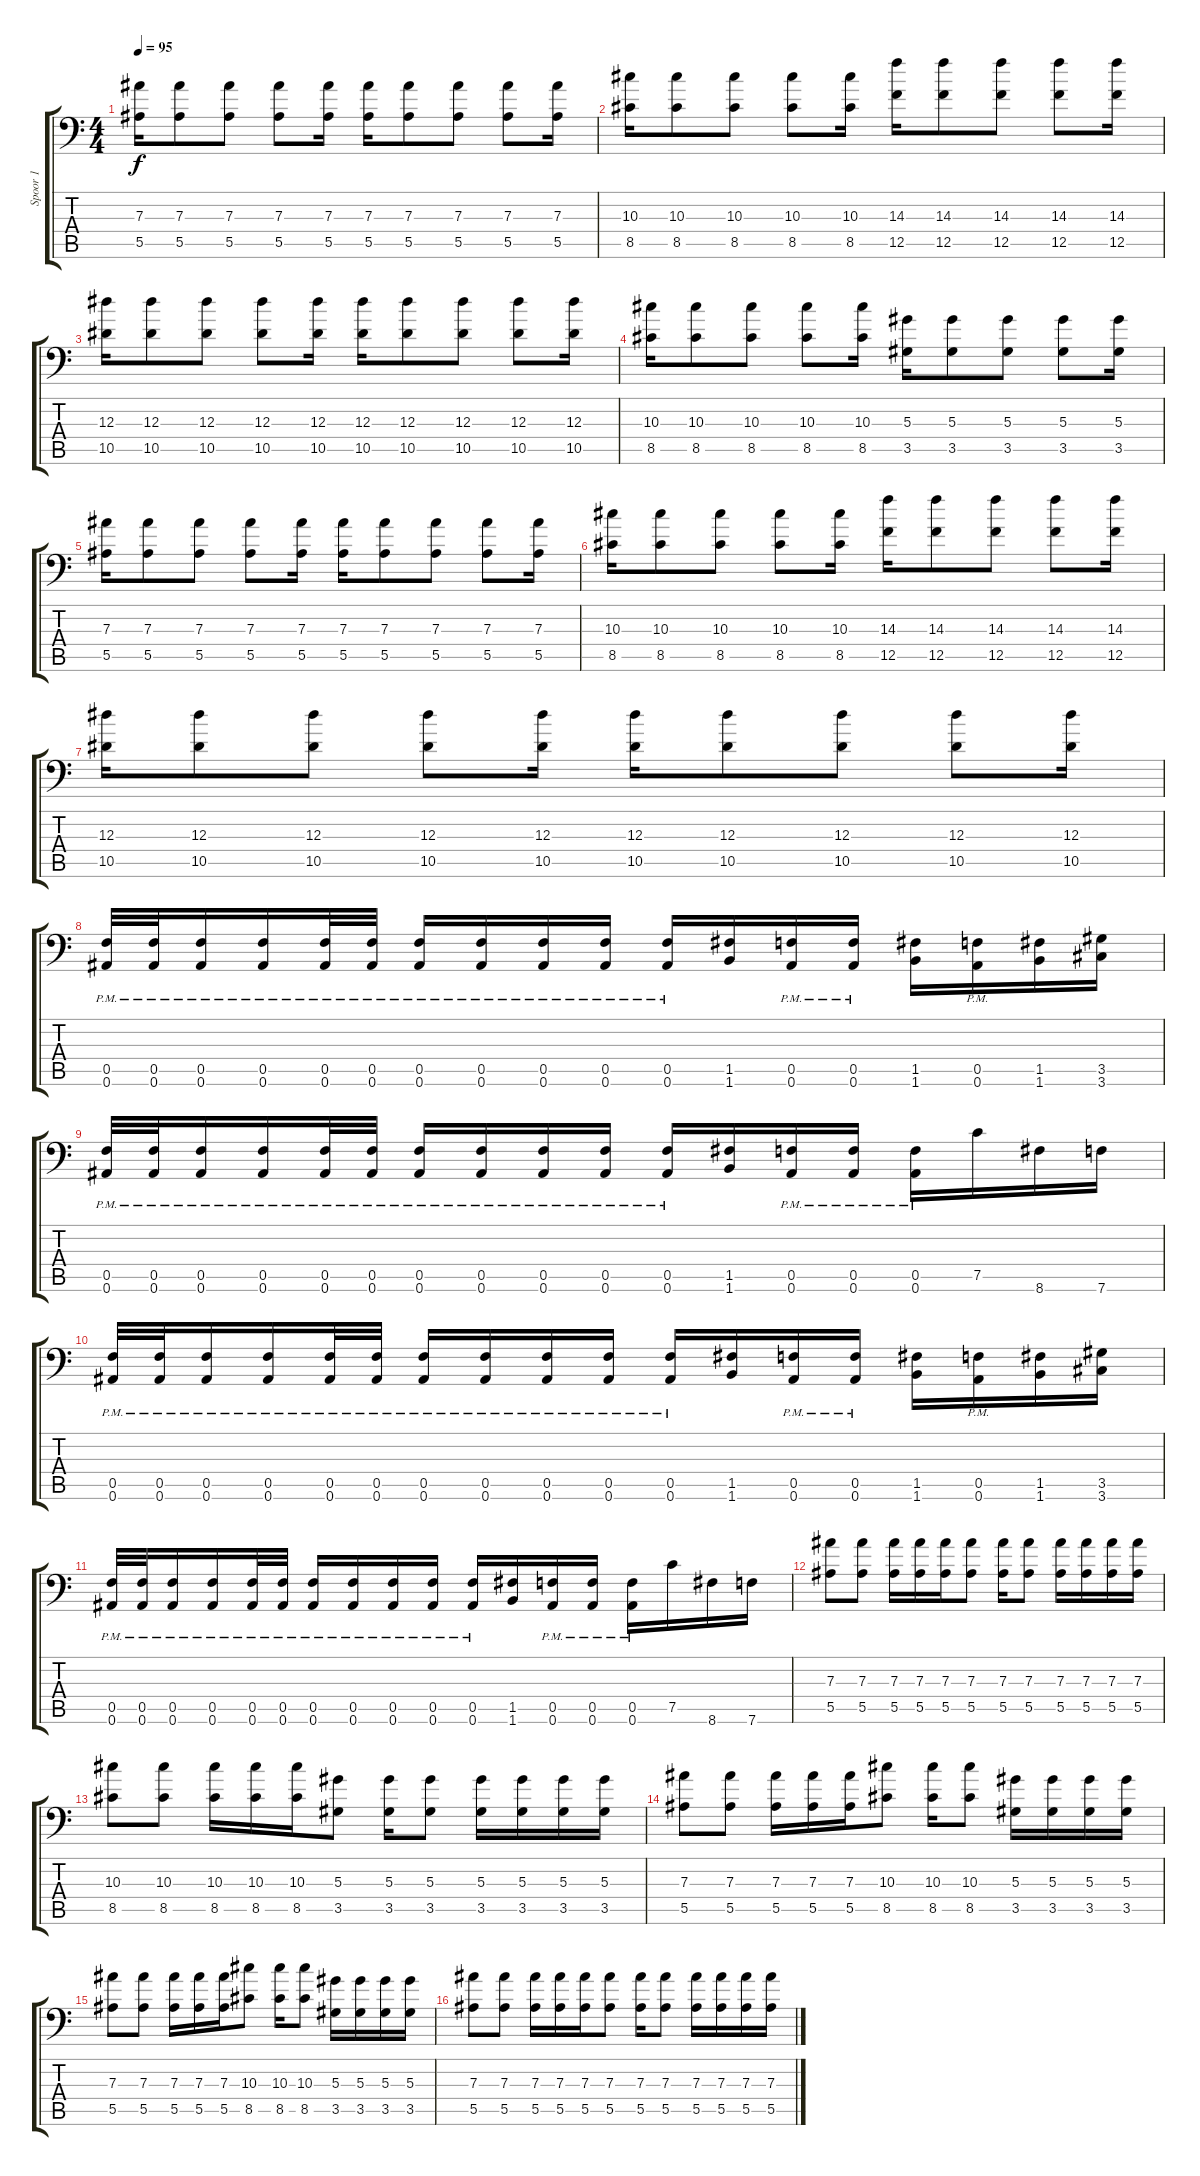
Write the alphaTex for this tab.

\track ("Spoor 1" "Spoor 1") {instrument distortionguitar}
\staff {score tabs}
\tuning (C4 G3 Eb3 Bb2 F2 Bb1) {hide}
\ts (4 4)
\tempo 95
\clef f4
\ks c
(7.3 5.5).16{dy f} (7.3 5.5).8 (7.3 5.5).8 (7.3 5.5).8 (7.3 5.5).16 (7.3 5.5).16 (7.3 5.5).8 (7.3 5.5).8 (7.3 5.5).8 (7.3 5.5).16 |
(10.3 8.5).16 (10.3 8.5).8 (10.3 8.5).8 (10.3 8.5).8 (10.3 8.5).16 (14.3 12.5).16 (14.3 12.5).8 (14.3 12.5).8 (14.3 12.5).8 (14.3 12.5).16 |
(12.3 10.5).16 (12.3 10.5).8 (12.3 10.5).8 (12.3 10.5).8 (12.3 10.5).16 (12.3 10.5).16 (12.3 10.5).8 (12.3 10.5).8 (12.3 10.5).8 (12.3 10.5).16 |
(10.3 8.5).16 (10.3 8.5).8 (10.3 8.5).8 (10.3 8.5).8 (10.3 8.5).16 (5.3 3.5).16 (5.3 3.5).8 (5.3 3.5).8 (5.3 3.5).8 (5.3 3.5).16 |
(7.3 5.5).16 (7.3 5.5).8 (7.3 5.5).8 (7.3 5.5).8 (7.3 5.5).16 (7.3 5.5).16 (7.3 5.5).8 (7.3 5.5).8 (7.3 5.5).8 (7.3 5.5).16 |
(10.3 8.5).16 (10.3 8.5).8 (10.3 8.5).8 (10.3 8.5).8 (10.3 8.5).16 (14.3 12.5).16 (14.3 12.5).8 (14.3 12.5).8 (14.3 12.5).8 (14.3 12.5).16 |
(12.3 10.5).16 (12.3 10.5).8 (12.3 10.5).8 (12.3 10.5).8 (12.3 10.5).16 (12.3 10.5).16 (12.3 10.5).8 (12.3 10.5).8 (12.3 10.5).8 (12.3 10.5).16 |
(0.5{pm} 0.6{pm}).32 (0.5{pm} 0.6{pm}).32 (0.5{pm} 0.6{pm}).16 (0.5{pm} 0.6{pm}).16 (0.5{pm} 0.6{pm}).32 (0.5{pm} 0.6{pm}).32 (0.5{pm} 0.6{pm}).16 (0.5{pm} 0.6{pm}).16 (0.5{pm} 0.6{pm}).16 (0.5{pm} 0.6{pm}).16 (0.5{pm} 0.6{pm}).16 (1.5 1.6).16 (0.5{pm} 0.6{pm}).16 (0.5{pm} 0.6{pm}).16 (1.5 1.6).16 (0.5{pm} 0.6{pm}).16 (1.5 1.6).16 (3.5 3.6).16 |
(0.5{pm} 0.6{pm}).32 (0.5{pm} 0.6{pm}).32 (0.5{pm} 0.6{pm}).16 (0.5{pm} 0.6{pm}).16 (0.5{pm} 0.6{pm}).32 (0.5{pm} 0.6{pm}).32 (0.5{pm} 0.6{pm}).16 (0.5{pm} 0.6{pm}).16 (0.5{pm} 0.6{pm}).16 (0.5{pm} 0.6{pm}).16 (0.5{pm} 0.6{pm}).16 (1.5 1.6).16 (0.5{pm} 0.6{pm}).16 (0.5{pm} 0.6{pm}).16 (0.5{pm} 0.6{pm}).16 7.5.16 8.6.16 7.6.16 |
(0.5{pm} 0.6{pm}).32 (0.5{pm} 0.6{pm}).32 (0.5{pm} 0.6{pm}).16 (0.5{pm} 0.6{pm}).16 (0.5{pm} 0.6{pm}).32 (0.5{pm} 0.6{pm}).32 (0.5{pm} 0.6{pm}).16 (0.5{pm} 0.6{pm}).16 (0.5{pm} 0.6{pm}).16 (0.5{pm} 0.6{pm}).16 (0.5{pm} 0.6{pm}).16 (1.5 1.6).16 (0.5{pm} 0.6{pm}).16 (0.5{pm} 0.6{pm}).16 (1.5 1.6).16 (0.5{pm} 0.6{pm}).16 (1.5 1.6).16 (3.5 3.6).16 |
(0.5{pm} 0.6{pm}).32 (0.5{pm} 0.6{pm}).32 (0.5{pm} 0.6{pm}).16 (0.5{pm} 0.6{pm}).16 (0.5{pm} 0.6{pm}).32 (0.5{pm} 0.6{pm}).32 (0.5{pm} 0.6{pm}).16 (0.5{pm} 0.6{pm}).16 (0.5{pm} 0.6{pm}).16 (0.5{pm} 0.6{pm}).16 (0.5{pm} 0.6{pm}).16 (1.5 1.6).16 (0.5{pm} 0.6{pm}).16 (0.5{pm} 0.6{pm}).16 (0.5{pm} 0.6{pm}).16 7.5.16 8.6.16 7.6.16 |
(7.3 5.5).8 (7.3 5.5).8 (7.3 5.5).16 (7.3 5.5).16 (7.3 5.5).16 (7.3 5.5).8 (7.3 5.5).16 (7.3 5.5).8 (7.3 5.5).16 (7.3 5.5).16 (7.3 5.5).16 (7.3 5.5).16 |
(10.3 8.5).8 (10.3 8.5).8 (10.3 8.5).16 (10.3 8.5).16 (10.3 8.5).16 (5.3 3.5).8 (5.3 3.5).16 (5.3 3.5).8 (5.3 3.5).16 (5.3 3.5).16 (5.3 3.5).16 (5.3 3.5).16 |
(7.3 5.5).8 (7.3 5.5).8 (7.3 5.5).16 (7.3 5.5).16 (7.3 5.5).16 (10.3 8.5).8 (10.3 8.5).16 (10.3 8.5).8 (5.3 3.5).16 (5.3 3.5).16 (5.3 3.5).16 (5.3 3.5).16 |
(7.3 5.5).8 (7.3 5.5).8 (7.3 5.5).16 (7.3 5.5).16 (7.3 5.5).16 (10.3 8.5).8 (10.3 8.5).16 (10.3 8.5).8 (5.3 3.5).16 (5.3 3.5).16 (5.3 3.5).16 (5.3 3.5).16 |
(7.3 5.5).8 (7.3 5.5).8 (7.3 5.5).16 (7.3 5.5).16 (7.3 5.5).16 (7.3 5.5).8 (7.3 5.5).16 (7.3 5.5).8 (7.3 5.5).16 (7.3 5.5).16 (7.3 5.5).16 (7.3 5.5).16
